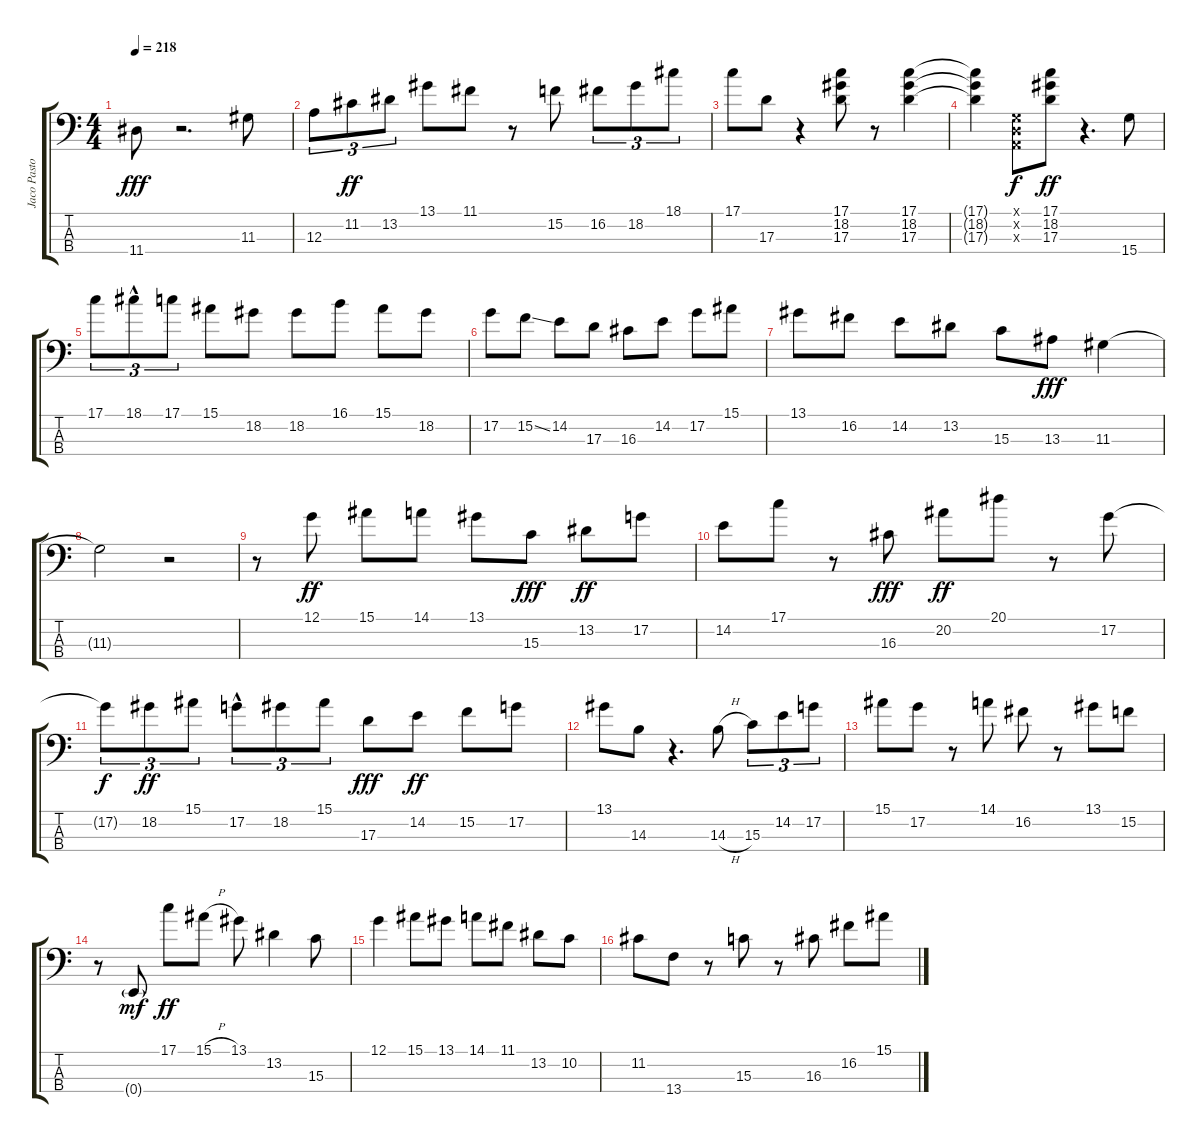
\track ("Jaco Pastorius" "Jaco Pasto") {instrument fretlessbass}
\staff {score tabs}
\tuning (G2 D2 A1 E1) {hide}
\ts (4 4)
\tempo 218
\clef f4
\ks c
11.4.8{dy fff} r.2{d} 11.3.8 |
12.3.8{tu (3 2)} 11.2.8{tu (3 2) dy ff} 13.2.8{tu (3 2)} 13.1.8 11.1.8 r.8 15.2.8 16.2.8{tu (3 2)} 18.2.8{tu (3 2)} 18.1.8{tu (3 2)} |
17.1.8 17.3.8 r.4 (17.1 18.2 17.3).8 r.8 (17.1 18.2 17.3).4 |
(17.1{t} 18.2{t} 17.3{t}).4 (0.1{x} 0.2{x} 0.3{x}).8{dy f} (17.1 18.2 17.3).8{dy ff} r.4{d} 15.4.8 |
17.1.8{tu (3 2)} 18.1{hac}.8{tu (3 2)} 17.1.8{tu (3 2)} 15.1.8 18.2.8 18.2.8 16.1.8 15.1.8 18.2.8 |
17.2.8 15.2{ss}.8 14.2.8 17.3.8 16.3.8 14.2.8 17.2.8 15.1.8 |
13.1.8 16.2.8 14.2.8 13.2.8 15.3.8 13.3.8{dy fff} 11.3.4 |
11.3{t}.2 r.2 |
r.8 12.1.8{dy ff} 15.1.8 14.1.8 13.1.8 15.3.8{dy fff} 13.2.8{dy ff} 17.2.8 |
14.2.8 17.1.8 r.8 16.3.8{dy fff} 20.2.8{dy ff} 20.1.8 r.8 17.2.8 |
17.2{t}.8{tu (3 2) dy f} 18.2.8{tu (3 2) dy ff} 15.1.8{tu (3 2)} 17.2{hac}.8{tu (3 2)} 18.2.8{tu (3 2)} 15.1.8{tu (3 2)} 17.3.8{dy fff} 14.2.8{dy ff} 15.2.8 17.2.8 |
13.1.8 14.3.8 r.4{d} 14.3{h}.8 15.3.8{tu (3 2)} 14.2.8{tu (3 2)} 17.2.8{tu (3 2)} |
15.1.8 17.2.8 r.8 14.1.8 16.2.8 r.8 13.1.8 15.2.8 |
r.8 0.4{g}.8{dy mf} 17.1.8{dy ff} 15.1{h}.8 13.1.8 13.2.4 15.3.8 |
12.1.4 15.1.8 13.1.8 14.1.8 11.1.8 13.2.8 10.2.8 |
11.2.8 13.4.8 r.8 15.3.8 r.8 16.3.8 16.2.8 15.1.8
